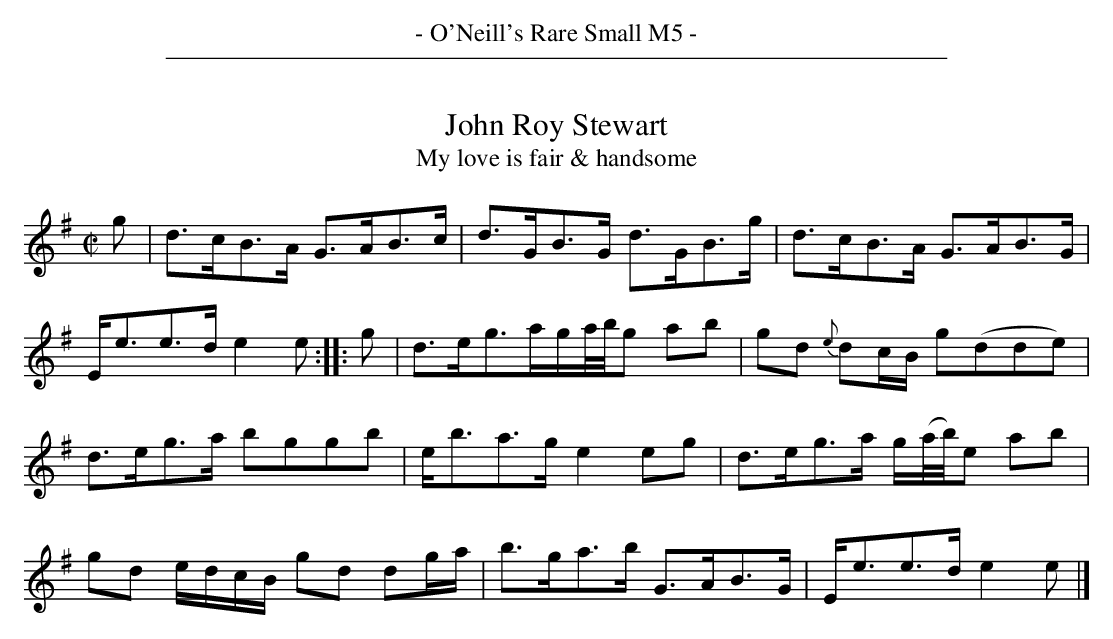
X:1
T: John Roy Stewart
T: My love is fair & handsome
M: C|
L: 1/8
K: G	% ending on Em
g |\
d>cB>A G>AB>c | d>GB>G d>GB>g | d>cB>A G>AB>G | E<ee>d e2e :: g | d>eg>ag/a//b//g ab | gd {e}dc/B/ g(dde) |
d>eg>a bggb | e<ba>g e2eg | d>eg>a g/(a//b//)e ab | gd e/d/c/B/ gd dg/a/ | b>ga>b G>AB>G | E<ee>d e2e |]
